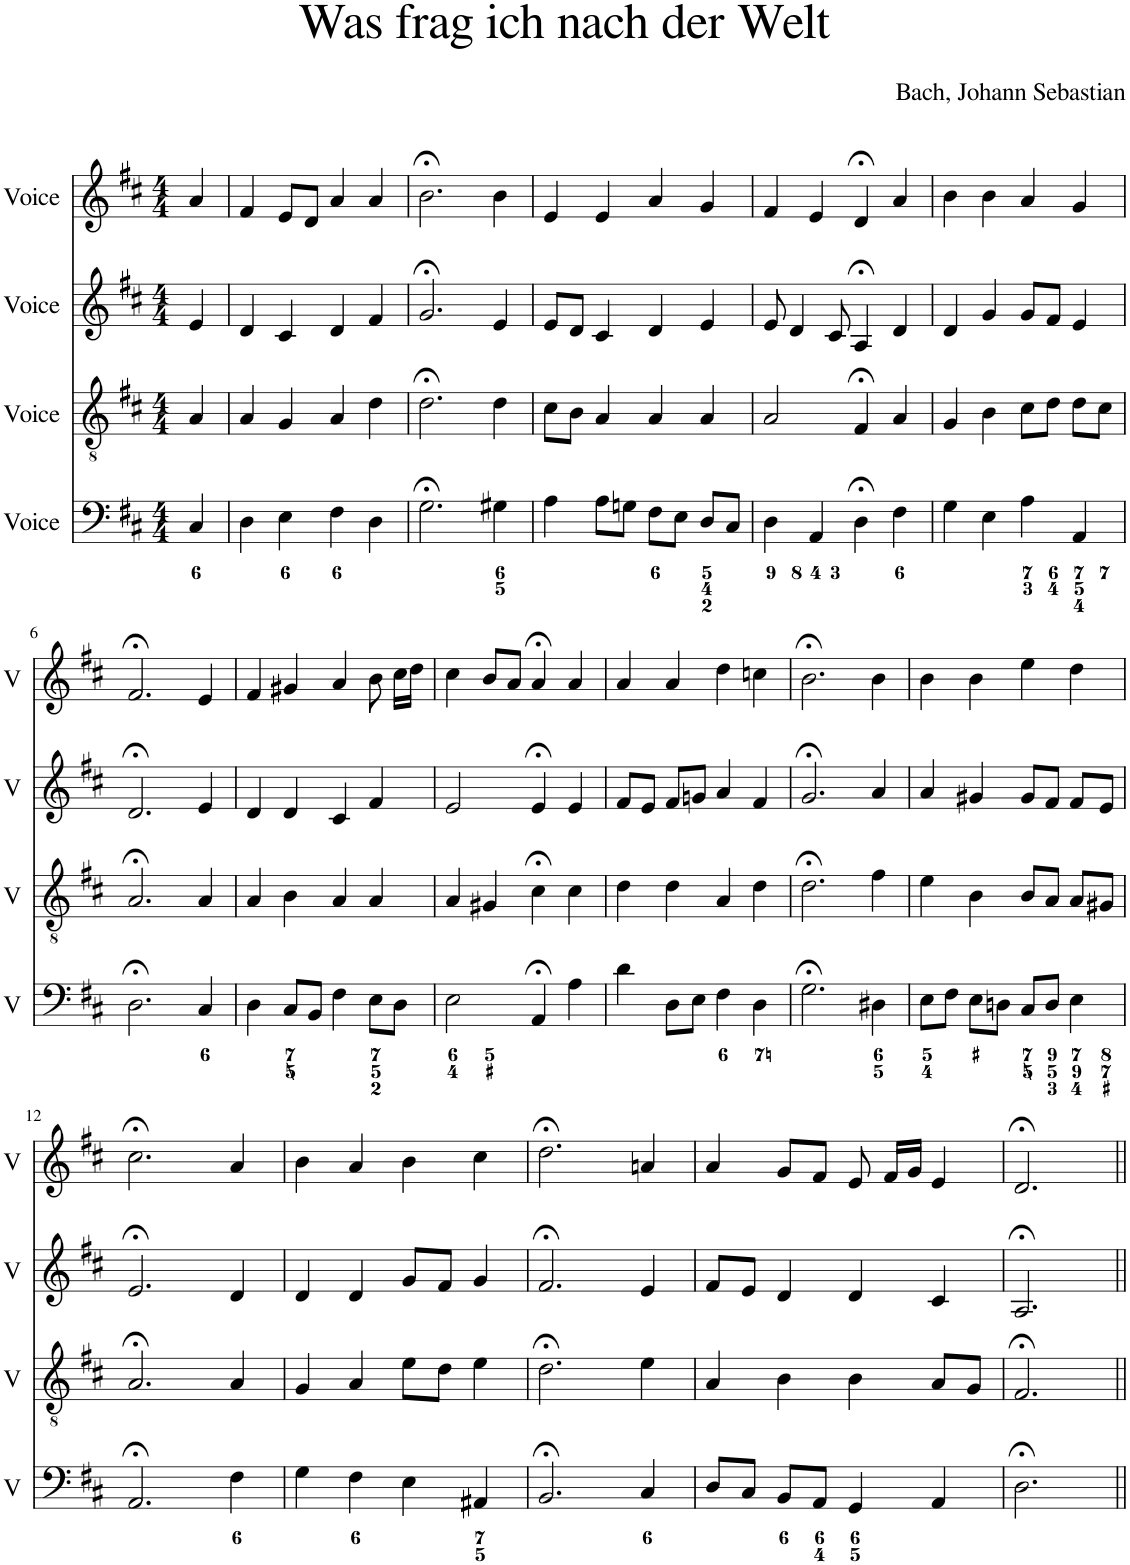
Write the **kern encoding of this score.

**kern	**kern	**kern	**kern
*part4	*part3	*part2	*part1
*staff4	*staff3	*staff2	*staff1
*I"Voice	*I"Voice	*I"Voice	*I"Voice
*I'V	*I'V	*I'V	*I'V
*clefF4	*clefGv2	*clefG2	*clefG2
*k[f#c#]	*k[f#c#]	*k[f#c#]	*k[f#c#]
*M4/4	*M4/4	*M4/4	*M4/4
=	=	=	=
4C#/	4A/	4e/	4a/
=1	=1	=1	=1
4D\	4A/	4d/	4f#/
4E\	4G/	4c#/	8e/L
.	.	.	8d/J
4F#\	4A/	4d/	4a/
4D\	4d\	4f#/	4a/
=2	=2	=2	=2
2.G;<\	2.d;<\	2.g;</	2.b;<\
4G#X\	4d\	4e/	4b\
=3	=3	=3	=3
4A\	8c#\L	8e/L	4e/
.	8B\J	8d/J	.
8A\L	4A/	4c#/	4e/
8Gn\J	.	.	.
8F#\L	4A/	4d/	4a/
8E\J	.	.	.
8D/L	4A/	4e/	4g/
8C#/J	.	.	.
=4	=4	=4	=4
4D\	2A/	8e/	4f#/
.	.	4d/	.
4AA/	.	.	4e/
.	.	8c#/	.
4D;<\	4F#;</	4A;</	4d;</
4F#\	4A/	4d/	4a/
=5	=5	=5	=5
4G\	4G/	4d/	4b\
4E\	4B\	4g/	4b\
4A\	8c#\L	8g/L	4a/
.	8d\J	8f#/J	.
4AA/	8d\L	4e/	4g/
.	8c#\J	.	.
!!LO:LB:g=z
=6	=6	=6	=6
2.D;<\	2.A;</	2.d;</	2.f#;</
4C#/	4A/	4e/	4e/
=7	=7	=7	=7
4D\	4A/	4d/	4f#/
8C#/L	4B\	4d/	4g#X/
8BB/J	.	.	.
4F#\	4A/	4c#/	4a/
8E\L	4A/	4f#/	8b\
8D\J	.	.	16cc#\LL
.	.	.	16dd\JJ
=8	=8	=8	=8
2E\	4A/	2e/	4cc#\
.	4G#X/	.	8b/L
.	.	.	8a/J
4AA;</	4c#;<\	4e;</	4a;</
4A\	4c#\	4e/	4a/
=9	=9	=9	=9
4d\	4d\	8f#/L	4a/
.	.	8e/J	.
8D\L	4d\	8f#/L	4a/
8E\J	.	8gn/J	.
4F#\	4A/	4a/	4dd\
4D\	4d\	4f#/	4ccn\
=10	=10	=10	=10
2.G;<\	2.d;<\	2.g;</	2.b;<\
4D#X\	4f#\	4a/	4b\
=11	=11	=11	=11
8E\L	4e\	4a/	4b\
8F#\J	.	.	.
8E\L	4B\	4g#X/	4b\
8Dn\J	.	.	.
8C#/L	8B/L	8g#/L	4ee\
8D/J	8A/J	8f#/J	.
4E\	8A/L	8f#/L	4dd\
.	8G#X/J	8e/J	.
!!LO:LB:g=z
=12	=12	=12	=12
2.AA;</	2.A;</	2.e;</	2.cc#;<\
4F#\	4A/	4d/	4a/
=13	=13	=13	=13
4G\	4G/	4d/	4b\
4F#\	4A/	4d/	4a/
4E\	8e\L	8g/L	4b\
.	8d\J	8f#/J	.
4AA#X/	4e\	4g/	4cc#\
=14	=14	=14	=14
2.BB;</	2.d;<\	2.f#;</	2.dd;<\
4C#/	4e\	4e/	4an/
=15	=15	=15	=15
8D/L	4A/	8f#/L	4a/
8C#/J	.	8e/J	.
8BB/L	4B\	4d/	8g/L
8AA/J	.	.	8f#/J
4GG/	4B\	4d/	8e/
.	.	.	16f#/LL
.	.	.	16g/JJ
4AA/	8A/L	4c#/	4e/
.	8G/J	.	.
=16	=16	=16	=16
2.D;<\	2.F#;</	2.A;</	2.d;</
=||	=||	=||	=||
*-	*-	*-	*-
